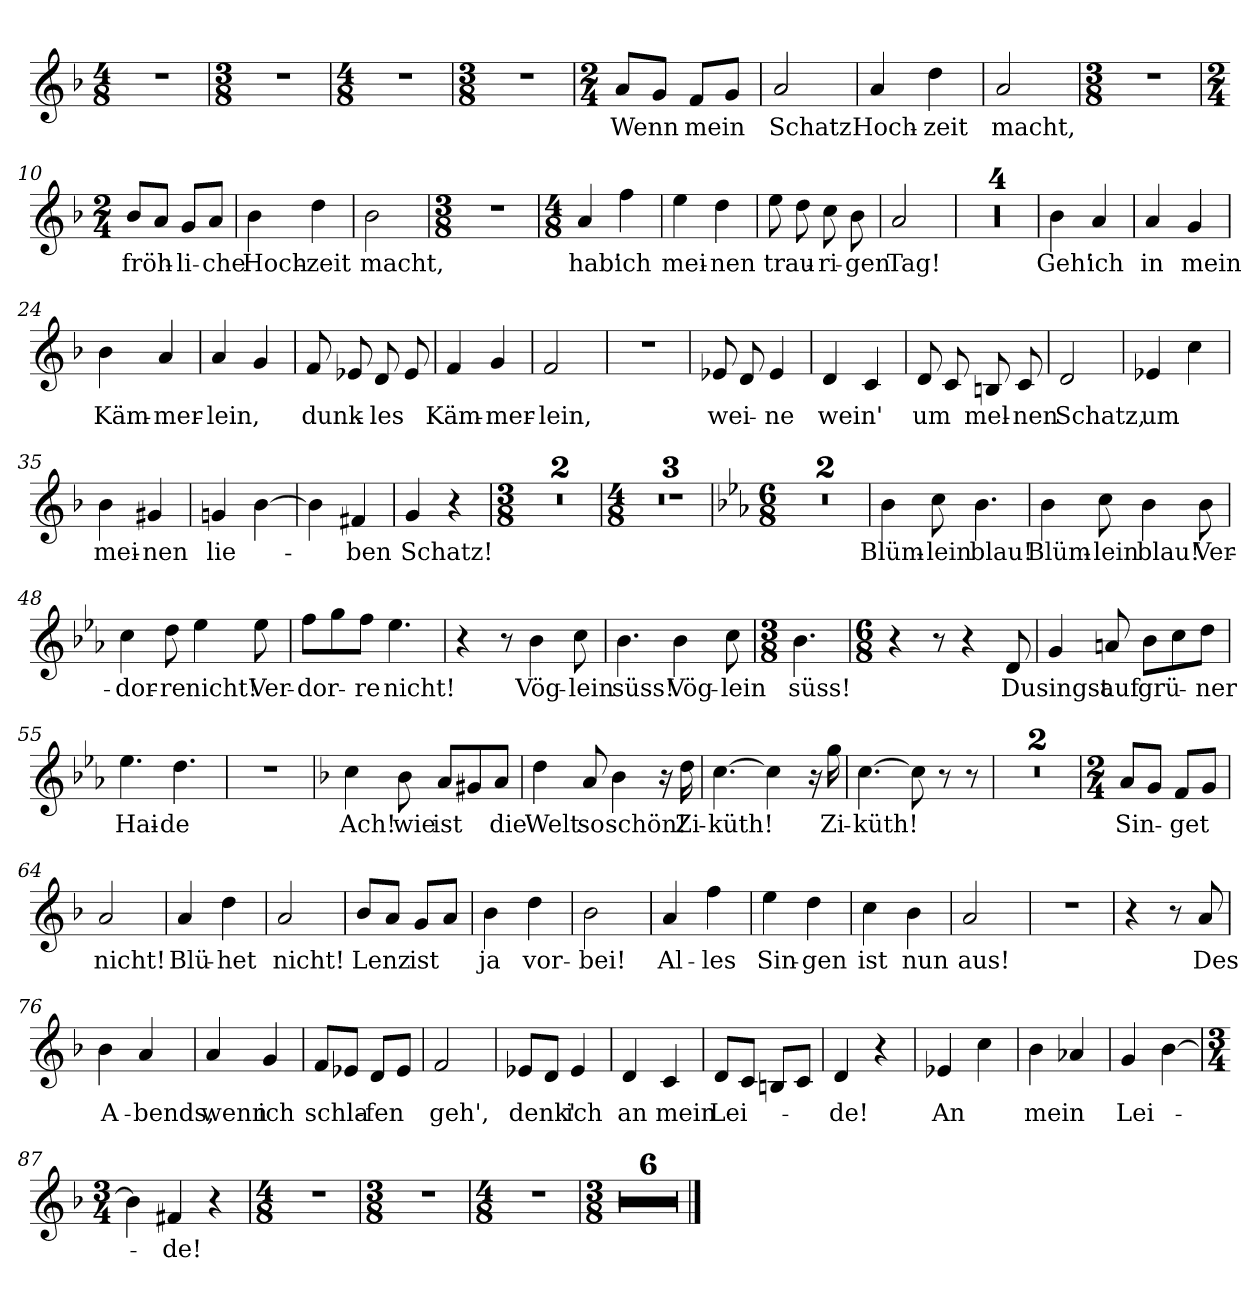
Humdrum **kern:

**kern	**text
*part1	*part1
*staff1	*staff1
*clefG2	*
*k[b-]	*
*M4/8	*
=1	=1
2r	.
=2	=2
*M3/8	*
4.r	.
=3	=3
*M4/8	*
2r	.
=4	=4
*M3/8	*
4.r	.
=5	=5
*M2/4	*
!	!LO:LY:b
8a/L	Wenn
8g/J	.
!	!LO:LY:b
8f/L	mein
8g/J	.
=6	=6
!	!LO:LY:b
2a/	Schatz
=7	=7
!	!LO:LY:b
4a/	Hoch-
!	!LO:LY:b
4dd\	-zeit
=8	=8
!	!LO:LY:b
2a/	macht,
=9	=9
*M3/8	*
4.r	.
=10	=10
*M2/4	*
!	!LO:LY:b
8b-/L	fröh-
8a/J	.
!	!LO:LY:b
8g/L	-li-
!	!LO:LY:b
8a/J	-che
=11	=11
!	!LO:LY:b
4b-\	Hoch-
!	!LO:LY:b
4dd\	-zeit
=12	=12
!	!LO:LY:b
2b-\	macht,
!!LO:LB:g=z
=13	=13
*M3/8	*
4.r	.
=14	=14
*M4/8	*
!	!LO:LY:b
4a/	hab'
!	!LO:LY:b
4ff\	ich
=15	=15
!	!LO:LY:b
4ee\	mei-
!	!LO:LY:b
4dd\	-nen
=16	=16
!	!LO:LY:b
8ee\	trau-
8dd\	.
!	!LO:LY:b
8cc\	-ri-
!	!LO:LY:b
8b-\	-gen
=17	=17
!	!LO:LY:b
2a/	Tag!
=18	=18
2r	.
=19	=19
2r	.
=20	=20
2r	.
=21	=21
2r	.
=22	=22
!	!LO:LY:b
4b-\	Geh'
!	!LO:LY:b
4a/	ich
=23	=23
!	!LO:LY:b
4a/	in
!	!LO:LY:b
4g/	mein
=24	=24
!	!LO:LY:b
4b-\	Käm-
!	!LO:LY:b
4a/	-mer-
=25	=25
!	!LO:LY:b
4a/	-lein,
4g/	.
!!LO:LB:g=z
=26	=26
!	!LO:LY:b
8f/	dunk-
8e-X/	.
!	!LO:LY:b
8d/	-les
8e-/	.
=27	=27
!	!LO:LY:b
4f/	Käm-
!	!LO:LY:b
4g/	-mer-
=28	=28
!	!LO:LY:b
2f/	-lein,
=29	=29
2r	.
=30	=30
!	!LO:LY:b
8e-X/	wei-
8d/	.
!	!LO:LY:b
4e-/	-ne
=31	=31
!	!LO:LY:b
4d/	wein'
4c/	.
=32	=32
!	!LO:LY:b
8d/	um
8c/	.
!	!LO:LY:b
8Bn/	mel-
!	!LO:LY:b
8c/	-nen
=33	=33
!	!LO:LY:b
2d/	Schatz,
=34	=34
!	!LO:LY:b
4e-X/	um
4cc\	.
=35	=35
!	!LO:LY:b
4b-\	mei-
!	!LO:LY:b
4g#X/	-nen
=36	=36
!	!LO:LY:b
4gn/	lie-
[4b-\	.
!!LO:LB:g=z
=37	=37
4b-\]	.
!	!LO:LY:b
4f#X/	-ben
=38	=38
!	!LO:LY:b
4g/	Schatz!
4r	.
=39	=39
*M3/8	*
4.r	.
=40	=40
4.r	.
=41	=41
*M4/8	*
2r	.
=42	=42
2r	.
=43	=43
2r	.
=44	=44
*k[b-e-a-]	*
*M6/8	*
2.r	.
=45	=45
2.r	.
=46	=46
!	!LO:LY:b
4b-\	Blüm-
!	!LO:LY:b
8cc\	-lein
!	!LO:LY:b
4.b-\	blau!
=47	=47
!	!LO:LY:b
4b-\	Blüm-
!	!LO:LY:b
8cc\	-lein
!	!LO:LY:b
4b-\	blau!
!	!LO:LY:b
8b-\	Ver-
!!LO:LB:g=z
=48	=48
!	!LO:LY:b
4cc\	-dor-
!	!LO:LY:b
8dd\	-re
!	!LO:LY:b
4ee-\	nicht!
!	!LO:LY:b
8ee-\	Ver-
=49	=49
!	!LO:LY:b
8ff\L	-dor-
8gg\	.
!	!LO:LY:b
8ff\J	-re
!	!LO:LY:b
4.ee-\	nicht!
=50	=50
4r	.
8r	.
!	!LO:LY:b
4b-\	Vög-
!	!LO:LY:b
8cc\	-lein
=51	=51
!	!LO:LY:b
4.b-\	süss!
!	!LO:LY:b
4b-\	Vög-
!	!LO:LY:b
8cc\	-lein
=52	=52
*M3/8	*
!	!LO:LY:b
4.b-\	süss!
=53	=53
*M6/8	*
4r	.
8r	.
4r	.
!	!LO:LY:b
8d/	Du
=54	=54
!	!LO:LY:b
4g/	singst
!	!LO:LY:b
8an/	auf
!	!LO:LY:b
8b-\L	grü-
8cc\	.
!	!LO:LY:b
8dd\J	-ner
=55	=55
!	!LO:LY:b
4.ee-\	Hai-
!	!LO:LY:b
4.dd\	-de
!!LO:LB:g=z
=56	=56
2.r	.
=57	=57
*k[b-]	*
!	!LO:LY:b
4cc\	Ach!
!	!LO:LY:b
8b-\	wie
!	!LO:LY:b
8a/L	ist
8g#X/	.
!	!LO:LY:b
8a/J	die
=58	=58
!	!LO:LY:b
4dd\	Welt
!	!LO:LY:b
8a/	so
!	!LO:LY:b
4b-\	schön!
16r	.
!	!LO:LY:b
16dd\	Zi-
=59	=59
!	!LO:LY:b
[4.cc\	-küth!
4cc\]	.
16r	.
!	!LO:LY:b
16gg\	Zi-
=60	=60
!	!LO:LY:b
[4.cc\	-küth!
8cc\]	.
8r	.
8r	.
=61	=61
2.r	.
=62	=62
2.r	.
=63	=63
*M2/4	*
!	!LO:LY:b
8a/L	Sin-
8g/J	.
!	!LO:LY:b
8f/L	-get
8g/J	.
=64	=64
!	!LO:LY:b
2a/	nicht!
=65	=65
!	!LO:LY:b
4a/	Blü-
!	!LO:LY:b
4dd\	-het
!!LO:LB:g=z
=66	=66
!	!LO:LY:b
2a/	nicht!
=67	=67
!	!LO:LY:b
8b-/L	Lenz
8a/J	.
!	!LO:LY:b
8g/L	ist
8a/J	.
=68	=68
!	!LO:LY:b
4b-\	ja
!	!LO:LY:b
4dd\	vor-
=69	=69
!	!LO:LY:b
2b-\	-bei!
=70	=70
!	!LO:LY:b
4a/	Al-
!	!LO:LY:b
4ff\	-les
=71	=71
!	!LO:LY:b
4ee\	Sin-
!	!LO:LY:b
4dd\	-gen
=72	=72
!	!LO:LY:b
4cc\	ist
!	!LO:LY:b
4b-\	nun
=73	=73
!	!LO:LY:b
2a/	aus!
=74	=74
2r	.
=75	=75
4r	.
8r	.
!	!LO:LY:b
8a/	Des
=76	=76
!	!LO:LY:b
4b-\	A-
!	!LO:LY:b
4a/	-bends,
=77	=77
!	!LO:LY:b
4a/	wenn
!	!LO:LY:b
4g/	ich
=78	=78
!	!LO:LY:b
8f/L	schla-
8e-X/J	.
!	!LO:LY:b
8d/L	-fen
8e-/J	.
!!LO:LB:g=z
=79	=79
!	!LO:LY:b
2f/	geh',
=80	=80
!	!LO:LY:b
8e-X/L	denk'
8d/J	.
!	!LO:LY:b
4e-/	ich
=81	=81
!	!LO:LY:b
4d/	an
!	!LO:LY:b
4c/	mein
=82	=82
!	!LO:LY:b
8d/L	Lei-
8c/J	.
8Bn/L	.
8c/J	.
=83	=83
!	!LO:LY:b
4d/	-de!
4r	.
=84	=84
!	!LO:LY:b
4e-X/	An
4cc\	.
=85	=85
!	!LO:LY:b
4b-\	mein
4a-X/	.
=86	=86
!	!LO:LY:b
4g/	Lei-
[4b-\	.
=87	=87
*M3/4	*
4b-\]	.
!	!LO:LY:b
4f#X/	-de!
4r	.
=88	=88
*M4/8	*
2r	.
=89	=89
*M3/8	*
4.r	.
=90	=90
*M4/8	*
2r	.
=91	=91
*M3/8	*
4.r	.
=92	=92
4.r	.
!!LO:LB:g=z
=93	=93
4.r	.
=94	=94
4.r	.
=95	=95
4.r	.
=96	=96
4.r	.
==	==
*-	*-
